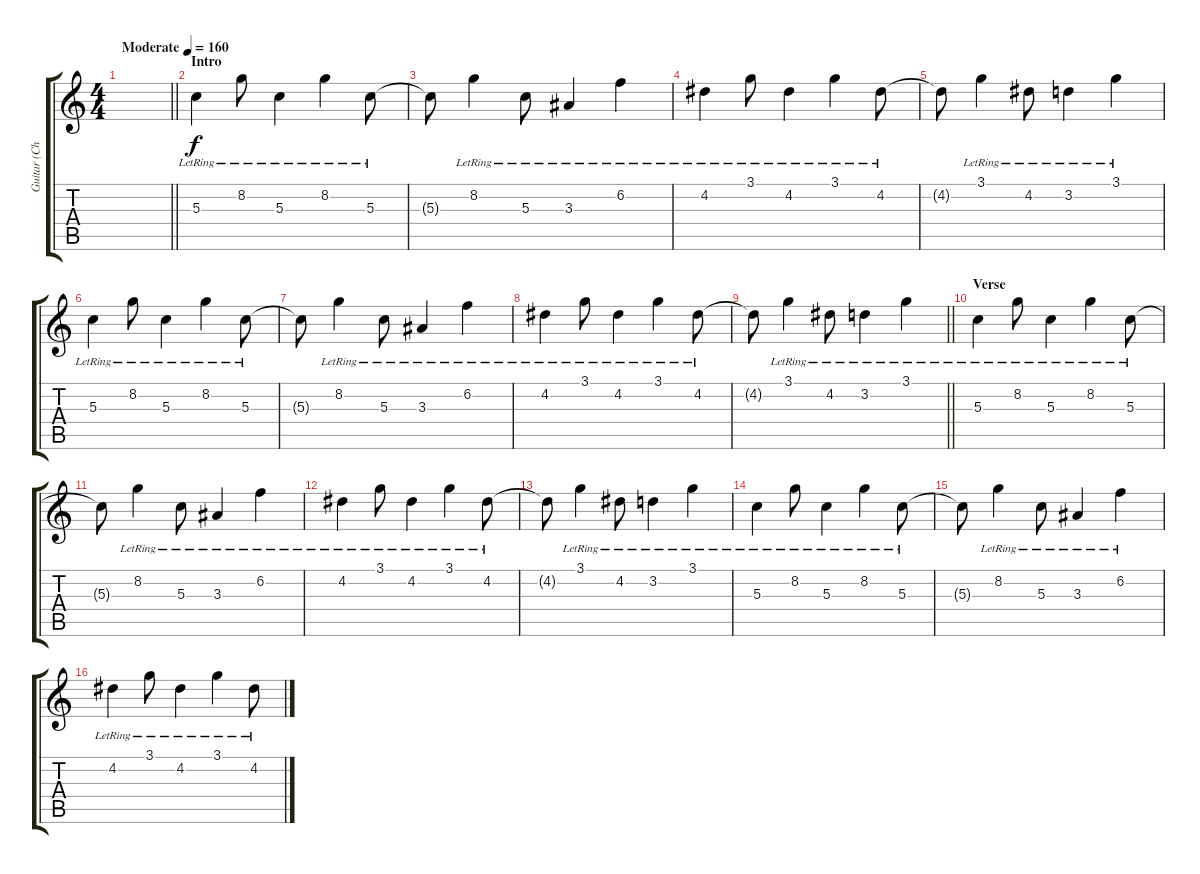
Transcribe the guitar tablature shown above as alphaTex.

\track ("Guitar (Chooch)" "Guitar (Ch") {instrument electricguitarclean}
\staff {score tabs}
\tuning (E4 B3 G3 D3 A2 E2) {hide}
\ts (4 4)
\tempo (160 "Moderate")
\clef g2
\barLineRight lightlight
\ks c
|
\section ("" "Intro")
5.3{lr}.4 8.2{lr}.8 5.3{lr}.4 8.2{lr}.4 5.3{lr}.8 |
5.3{t}.8 8.2{lr}.4 5.3{lr}.8 3.3{lr}.4 6.2{lr}.4 |
4.2{lr}.4 3.1{lr}.8 4.2{lr}.4 3.1{lr}.4 4.2{lr}.8 |
4.2{t}.8 3.1{lr}.4 4.2{lr}.8 3.2{lr}.4 3.1{lr}.4 |
5.3{lr}.4 8.2{lr}.8 5.3{lr}.4 8.2{lr}.4 5.3{lr}.8 |
5.3{t}.8 8.2{lr}.4 5.3{lr}.8 3.3{lr}.4 6.2{lr}.4 |
4.2{lr}.4 3.1{lr}.8 4.2{lr}.4 3.1{lr}.4 4.2{lr}.8 |
\barLineRight lightlight
4.2{t}.8 3.1{lr}.4 4.2{lr}.8 3.2{lr}.4 3.1{lr}.4 |
\section ("" "Verse")
5.3{lr}.4 8.2{lr}.8 5.3{lr}.4 8.2{lr}.4 5.3{lr}.8 |
5.3{t}.8 8.2{lr}.4 5.3{lr}.8 3.3{lr}.4 6.2{lr}.4 |
4.2{lr}.4 3.1{lr}.8 4.2{lr}.4 3.1{lr}.4 4.2{lr}.8 |
4.2{t}.8 3.1{lr}.4 4.2{lr}.8 3.2{lr}.4 3.1{lr}.4 |
5.3{lr}.4 8.2{lr}.8 5.3{lr}.4 8.2{lr}.4 5.3{lr}.8 |
5.3{t}.8 8.2{lr}.4 5.3{lr}.8 3.3{lr}.4 6.2{lr}.4 |
4.2{lr}.4 3.1{lr}.8 4.2{lr}.4 3.1{lr}.4 4.2{lr}.8
